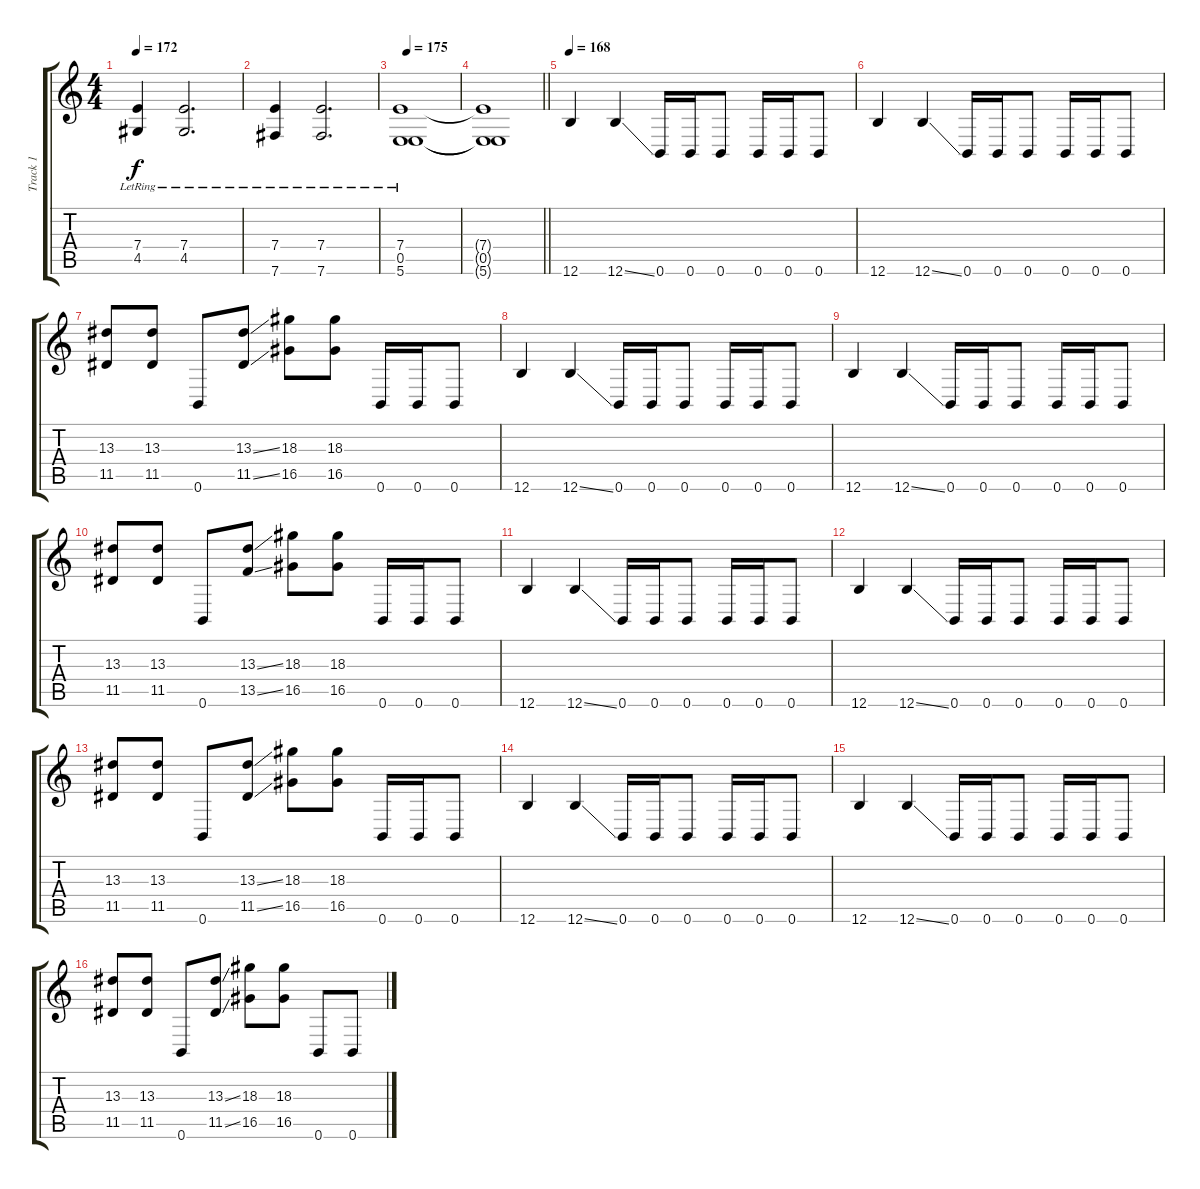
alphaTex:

\track ("Track 1" "Track 1") {instrument electricguitarjazz}
\staff {score tabs}
\tuning (B3 Gb3 D3 A2 E2 B1) {hide}
\ts (4 4)
\tempo 172
\clef g2
\ks c
(7.4 4.5{lr}).4{dy f} (7.4{lr} 4.5).2{d} |
(7.4 7.6{lr}).4 (7.4{lr} 7.6).2{d} |
\tempo 175
(7.4{lr} 0.5{lr} 5.6{lr}).1 |
\barLineRight lightlight
(7.4{t} 0.5{t} 5.6{t}).1 |
\section ("" "")
\tempo 168
12.6.4 12.6{ss}.4 0.6.16 0.6.16 0.6.8 0.6.16 0.6.16 0.6.8 |
12.6.4 12.6{ss}.4 0.6.16 0.6.16 0.6.8 0.6.16 0.6.16 0.6.8 |
(13.3 11.5).8 (13.3 11.5).8 0.6.8 (13.3{ss} 11.5{ss}).8 (18.3 16.5).8 (18.3 16.5).8 0.6.16 0.6.16 0.6.8 |
12.6.4 12.6{ss}.4 0.6.16 0.6.16 0.6.8 0.6.16 0.6.16 0.6.8 |
12.6.4 12.6{ss}.4 0.6.16 0.6.16 0.6.8 0.6.16 0.6.16 0.6.8 |
(13.3 11.5).8 (13.3 11.5).8 0.6.8 (13.3{ss} 13.5{ss}).8 (18.3 16.5).8 (18.3 16.5).8 0.6.16 0.6.16 0.6.8 |
12.6.4 12.6{ss}.4 0.6.16 0.6.16 0.6.8 0.6.16 0.6.16 0.6.8 |
12.6.4 12.6{ss}.4 0.6.16 0.6.16 0.6.8 0.6.16 0.6.16 0.6.8 |
(13.3 11.5).8 (13.3 11.5).8 0.6.8 (13.3{ss} 11.5{ss}).8 (18.3 16.5).8 (18.3 16.5).8 0.6.16 0.6.16 0.6.8 |
12.6.4 12.6{ss}.4 0.6.16 0.6.16 0.6.8 0.6.16 0.6.16 0.6.8 |
12.6.4 12.6{ss}.4 0.6.16 0.6.16 0.6.8 0.6.16 0.6.16 0.6.8 |
(13.3 11.5).8 (13.3 11.5).8 0.6.8 (13.3{ss} 11.5{ss}).8 (18.3 16.5).8 (18.3 16.5).8 0.6.8 0.6.8
